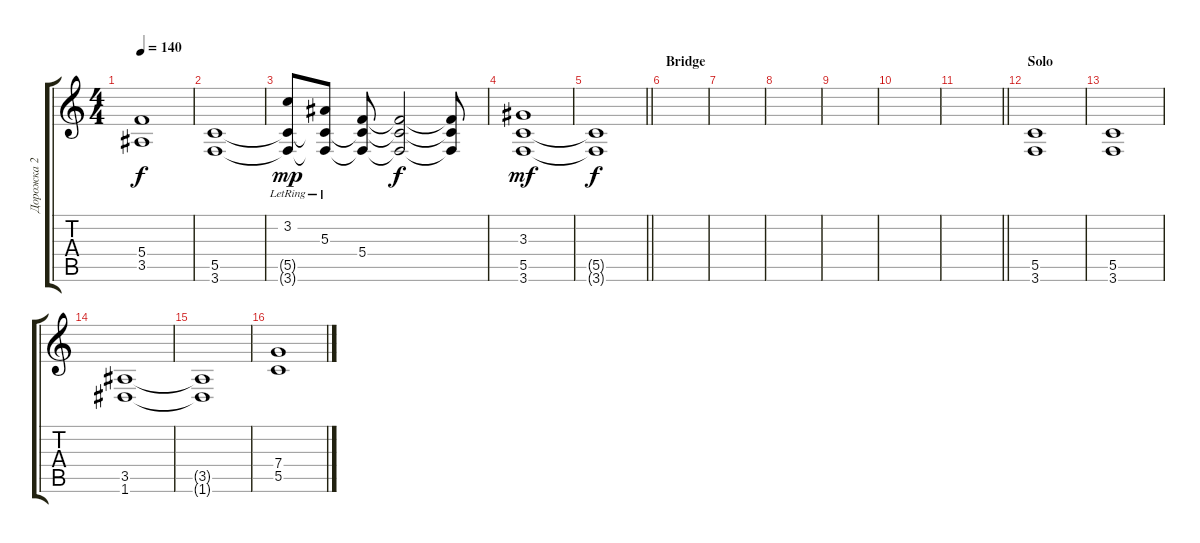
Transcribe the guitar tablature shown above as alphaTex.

\track ("Дорожка 2" "Дорожка 2") {instrument overdrivenguitar}
\staff {score tabs}
\tuning (D4 A3 F3 C3 G2 D2) {hide}
\ts (4 4)
\tempo 140
\clef g2
\ks c
(5.4 3.5).1{dy f} |
(5.5 3.6).1 |
(3.2{lr} 5.5{t} 3.6{t}).8{dy mp} (5.3{lr} 5.5{t} 3.6{t}).8 (5.4 5.5{t} 3.6{t}).8 (5.4{t} 5.5{t} 3.6{t}).2{dy f} (5.4{t} 5.5{t} 3.6{t}).8 |
(3.3 5.5 3.6).1{dy mf} |
\barLineRight lightlight
(5.5{t} 3.6{t}).1{dy f} |
\section ("" "Bridge")
|
|
|
|
|
\barLineRight lightlight
|
\section ("" "Solo")
(5.5 3.6).1 |
(5.5 3.6).1 |
(3.5 1.6).1 |
(3.5{t} 1.6{t}).1 |
(7.4 5.5).1
